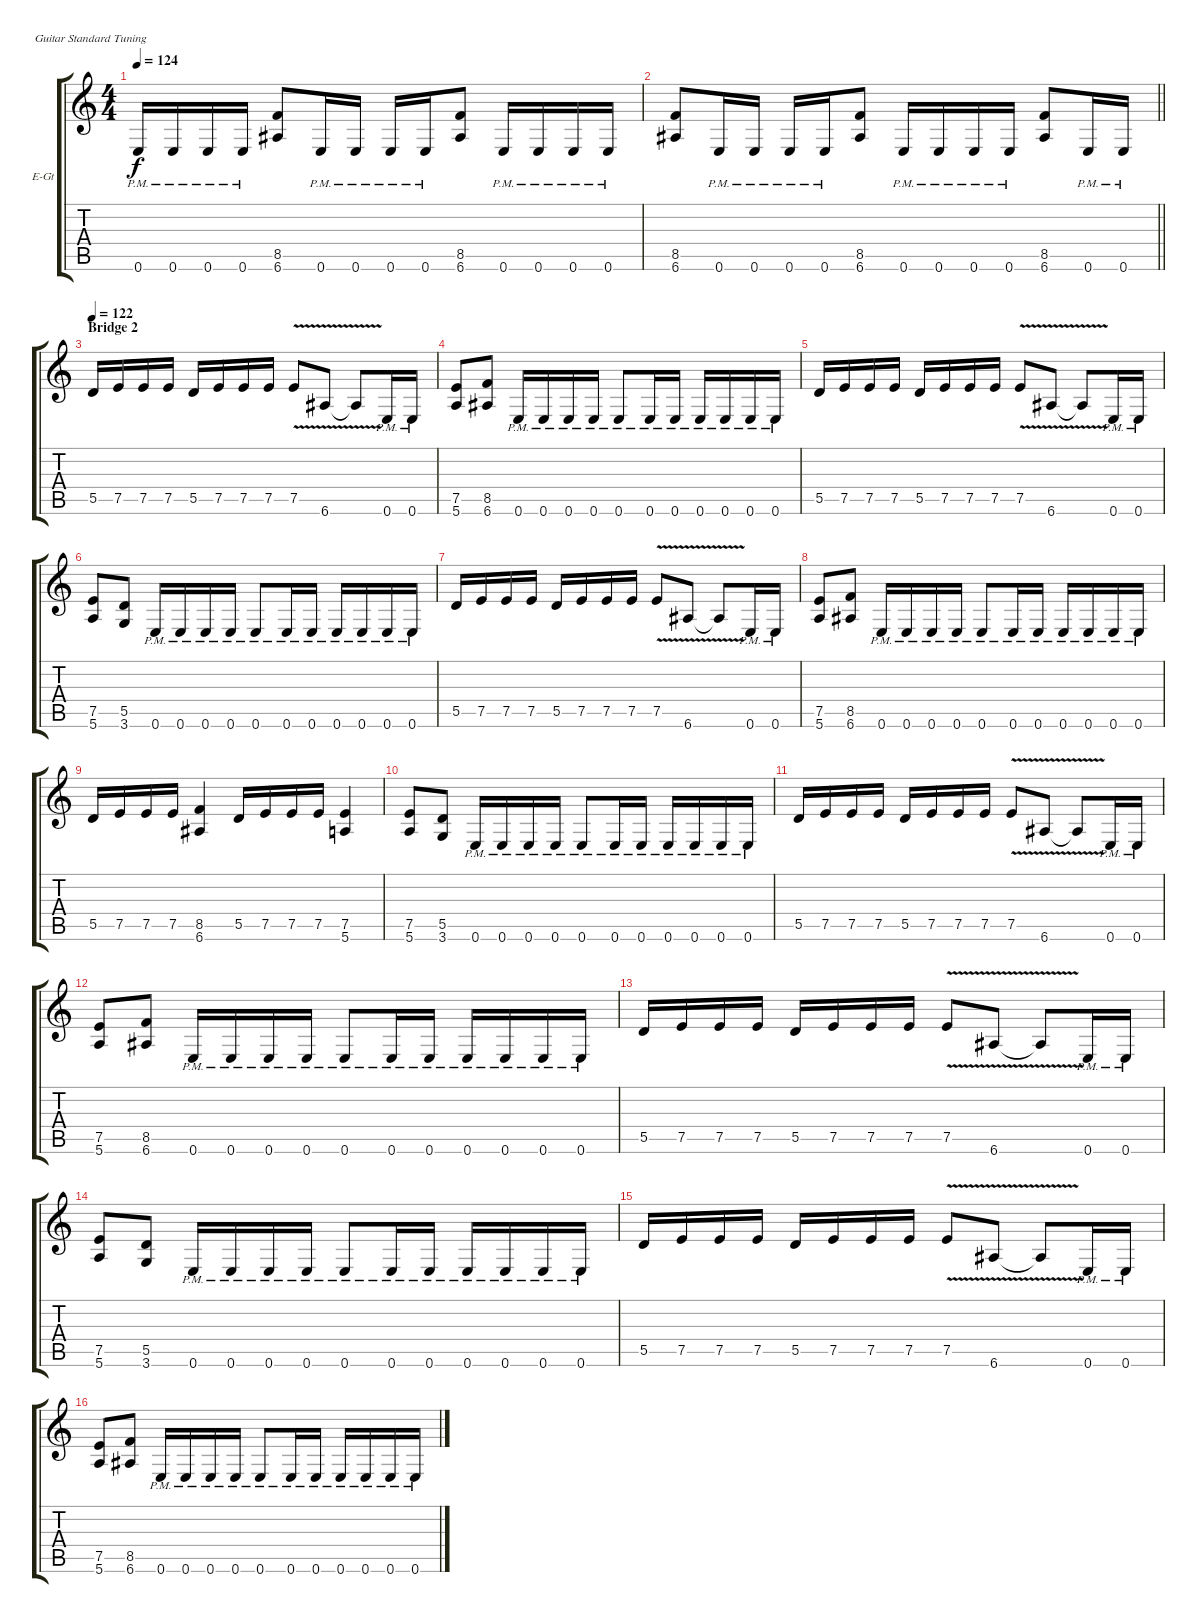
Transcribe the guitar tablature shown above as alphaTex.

\bracketExtendMode groupsimilarinstruments
\firstSystemTrackNameOrientation horizontal
\otherSystemsTrackNameOrientation horizontal
\track ("Kirk Hammett" "E-Gt") {instrument distortionguitar}
\staff {score tabs}
\tuning (E4 B3 G3 D3 A2 E2)
\ts (4 4)
\tempo 124
\clef g2
\ks c
0.6{pm}.16{dy f} 0.6{pm}.16 0.6{pm}.16 0.6{pm}.16 (8.5 6.6).8 0.6{pm}.16 0.6{pm}.16 0.6{pm}.16 0.6{pm}.16 (8.5 6.6).8 0.6{pm}.16 0.6{pm}.16 0.6{pm}.16 0.6{pm}.16 |
\barLineRight lightlight
(8.5 6.6).8 0.6{pm}.16 0.6{pm}.16 0.6{pm}.16 0.6{pm}.16 (8.5 6.6).8 0.6{pm}.16 0.6{pm}.16 0.6{pm}.16 0.6{pm}.16 (8.5 6.6).8 0.6{pm}.16 0.6{pm}.16 |
\section ("" "Bridge 2")
\tempo 122
5.5.16 7.5.16 7.5.16 7.5.16 5.5.16 7.5.16 7.5.16 7.5.16 7.5{v}.8 6.6{v}.8 6.6{v t}.8 0.6{pm}.16 0.6{pm}.16 |
(7.5 5.6).8 (8.5 6.6).8 0.6{pm}.16 0.6{pm}.16 0.6{pm}.16 0.6{pm}.16 0.6{pm}.8 0.6{pm}.16 0.6{pm}.16 0.6{pm}.16 0.6{pm}.16 0.6{pm}.16 0.6{pm}.16 |
5.5.16 7.5.16 7.5.16 7.5.16 5.5.16 7.5.16 7.5.16 7.5.16 7.5{v}.8 6.6{v}.8 6.6{v t}.8 0.6{pm}.16 0.6{pm}.16 |
(7.5 5.6).8 (5.5 3.6).8 0.6{pm}.16 0.6{pm}.16 0.6{pm}.16 0.6{pm}.16 0.6{pm}.8 0.6{pm}.16 0.6{pm}.16 0.6{pm}.16 0.6{pm}.16 0.6{pm}.16 0.6{pm}.16 |
5.5.16 7.5.16 7.5.16 7.5.16 5.5.16 7.5.16 7.5.16 7.5.16 7.5{v}.8 6.6{v}.8 6.6{v t}.8 0.6{pm}.16 0.6{pm}.16 |
(7.5 5.6).8 (8.5 6.6).8 0.6{pm}.16 0.6{pm}.16 0.6{pm}.16 0.6{pm}.16 0.6{pm}.8 0.6{pm}.16 0.6{pm}.16 0.6{pm}.16 0.6{pm}.16 0.6{pm}.16 0.6{pm}.16 |
5.5.16 7.5.16 7.5.16 7.5.16 (8.5 6.6).4 5.5.16 7.5.16 7.5.16 7.5.16 (7.5 5.6).4 |
(7.5 5.6).8 (5.5 3.6).8 0.6{pm}.16 0.6{pm}.16 0.6{pm}.16 0.6{pm}.16 0.6{pm}.8 0.6{pm}.16 0.6{pm}.16 0.6{pm}.16 0.6{pm}.16 0.6{pm}.16 0.6{pm}.16 |
5.5.16 7.5.16 7.5.16 7.5.16 5.5.16 7.5.16 7.5.16 7.5.16 7.5{v}.8 6.6{v}.8 6.6{v t}.8 0.6{pm}.16 0.6{pm}.16 |
(7.5 5.6).8 (8.5 6.6).8 0.6{pm}.16 0.6{pm}.16 0.6{pm}.16 0.6{pm}.16 0.6{pm}.8 0.6{pm}.16 0.6{pm}.16 0.6{pm}.16 0.6{pm}.16 0.6{pm}.16 0.6{pm}.16 |
5.5.16 7.5.16 7.5.16 7.5.16 5.5.16 7.5.16 7.5.16 7.5.16 7.5{v}.8 6.6{v}.8 6.6{v t}.8 0.6{pm}.16 0.6{pm}.16 |
(7.5 5.6).8 (5.5 3.6).8 0.6{pm}.16 0.6{pm}.16 0.6{pm}.16 0.6{pm}.16 0.6{pm}.8 0.6{pm}.16 0.6{pm}.16 0.6{pm}.16 0.6{pm}.16 0.6{pm}.16 0.6{pm}.16 |
5.5.16 7.5.16 7.5.16 7.5.16 5.5.16 7.5.16 7.5.16 7.5.16 7.5{v}.8 6.6{v}.8 6.6{v t}.8 0.6{pm}.16 0.6{pm}.16 |
(7.5 5.6).8 (8.5 6.6).8 0.6{pm}.16 0.6{pm}.16 0.6{pm}.16 0.6{pm}.16 0.6{pm}.8 0.6{pm}.16 0.6{pm}.16 0.6{pm}.16 0.6{pm}.16 0.6{pm}.16 0.6{pm}.16
